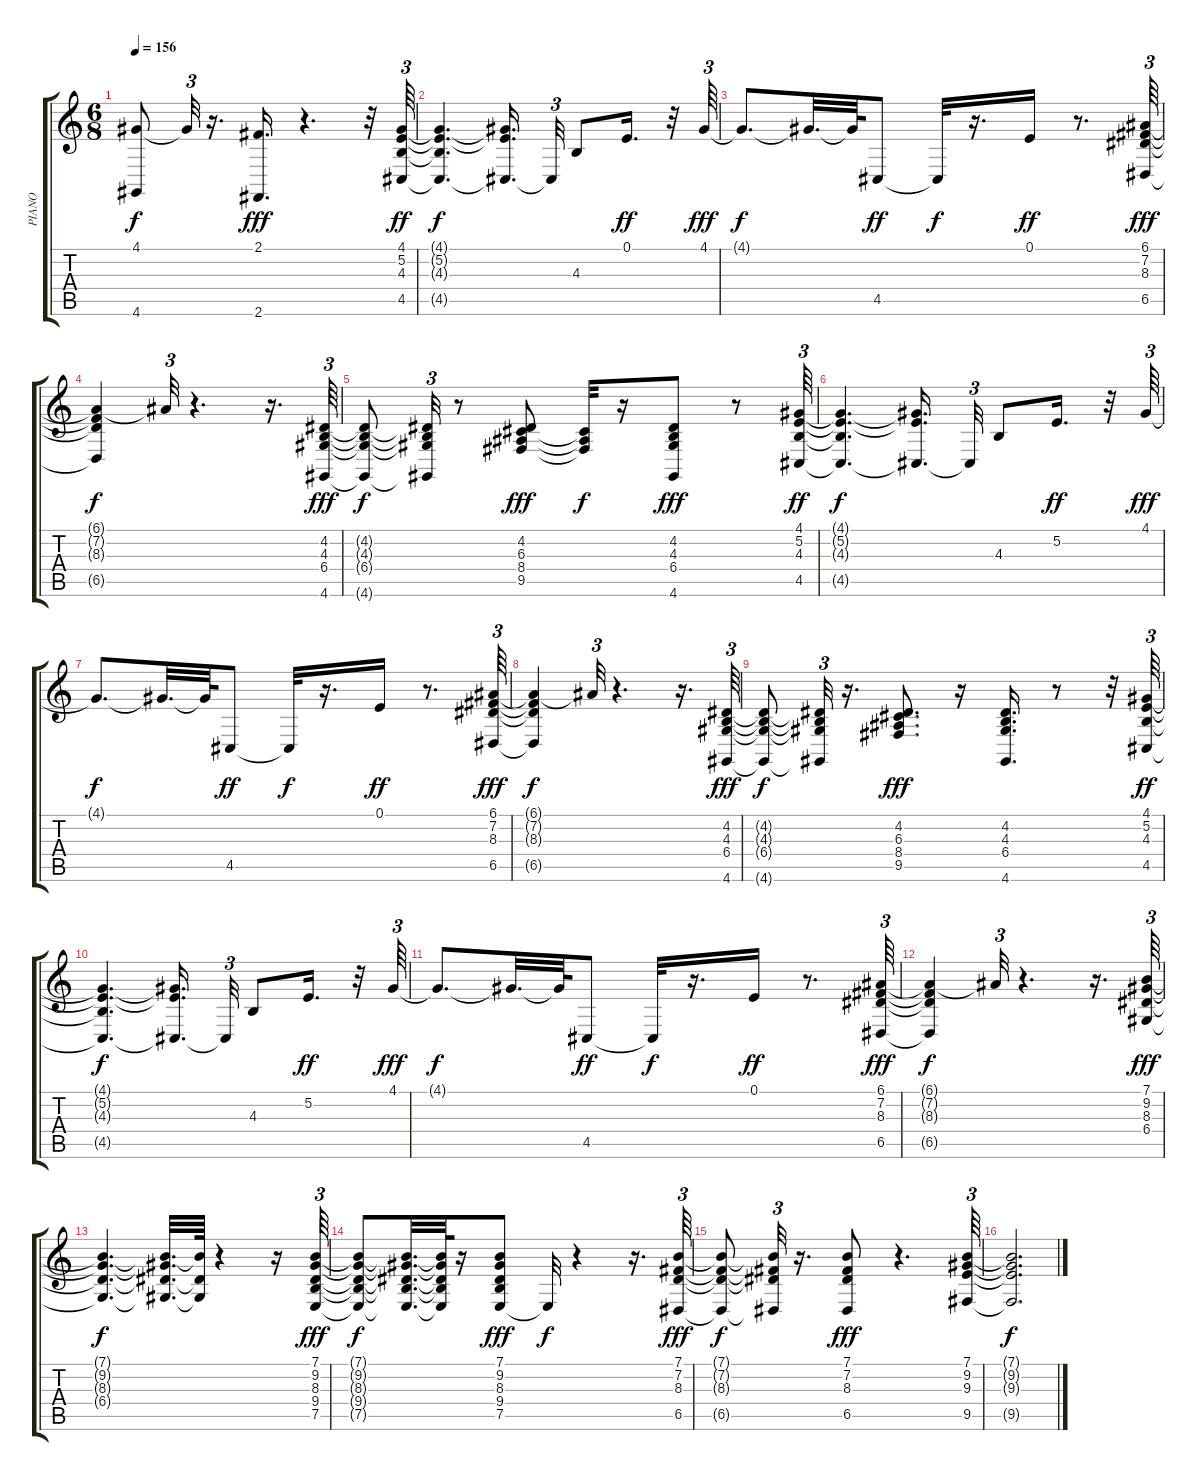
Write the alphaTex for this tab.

\track ("PIANO" "PIANO") {instrument brightacousticpiano}
\staff {score tabs}
\tuning (E4 B3 G3 D3 A2 E2) {hide}
\ts (6 8)
\tempo 156
\clef g2
\ks c
(4.1{t} 4.6{t}).8{dy f} 4.1{t}.32{tu (3 2)} r.16{d} (2.1 2.6).16{d dy fff} r.4{d} r.32 (4.1 5.2 4.3 4.5).64{tu (3 2) dy ff} |
(4.1{t} 5.2{t} 4.3{t} 4.5{t}).4{d dy f} (4.1{t} 5.2{t} 4.5{t}).16{d beam splitsecondary} 4.5{t}.32{tu (3 2)} 4.3.8 0.1.16{d dy ff} r.32 4.1.64{tu (3 2) dy fff} |
4.1{t}.8{d dy f} 4.1{t}.32{d} 4.1{t}.64 4.5.8{dy ff} 4.5{t}.32{dy f} r.16{d} 0.1.16{dy ff} r.8{d} (6.1 7.2 8.3 6.5).64{tu (3 2) dy fff} |
(6.1{t} 7.2{t} 8.3{t} 6.5{t}).4{dy f} 6.1{t}.32{tu (3 2)} r.4{d} r.16{d} (4.2 4.3 6.4 4.6).64{tu (3 2) dy fff} |
(4.2{t} 4.3{t} 6.4{t} 4.6{t}).8{dy f} (4.2{t} 4.3{t} 6.4{t} 4.6{t}).32{tu (3 2)} r.8 (4.2 6.3 8.4 9.5).8{dy fff} (6.3{t} 8.4{t} 9.5{t}).32{dy f} r.16 (4.2 4.3 6.4 4.6).8{dy fff} r.8 (4.1 5.2 4.3 4.5).64{tu (3 2) dy ff} |
(4.1{t} 5.2{t} 4.3{t} 4.5{t}).4{d dy f} (4.1{t} 5.2{t} 4.5{t}).16{d beam splitsecondary} 4.5{t}.32{tu (3 2)} 4.3.8 5.2.16{d dy ff} r.32 4.1.64{tu (3 2) dy fff} |
4.1{t}.8{d dy f} 4.1{t}.32{d} 4.1{t}.64 4.5.8{dy ff} 4.5{t}.32{dy f} r.16{d} 0.1.16{dy ff} r.8{d} (6.1 7.2 8.3 6.5).64{tu (3 2) dy fff} |
(6.1{t} 7.2{t} 8.3{t} 6.5{t}).4{dy f} 6.1{t}.32{tu (3 2)} r.4{d} r.16{d} (4.2 4.3 6.4 4.6).64{tu (3 2) dy fff} |
(4.2{t} 4.3{t} 6.4{t} 4.6{t}).8{dy f} (4.2{t} 4.3{t} 6.4{t} 4.6{t}).32{tu (3 2)} r.16{d} (4.2 6.3 8.4 9.5).8{d dy fff} r.16 (4.2 4.3 6.4 4.6).16{d} r.8 r.32 (4.1 5.2 4.3 4.5).64{tu (3 2) dy ff} |
(4.1{t} 5.2{t} 4.3{t} 4.5{t}).4{d dy f} (4.1{t} 5.2{t} 4.5{t}).16{d beam splitsecondary} 4.5{t}.32{tu (3 2)} 4.3.8 5.2.16{d dy ff} r.32 4.1.64{tu (3 2) dy fff} |
4.1{t}.8{d dy f} 4.1{t}.32{d} 4.1{t}.64 4.5.8{dy ff} 4.5{t}.32{dy f} r.16{d} 0.1.16{dy ff} r.8{d} (6.1 7.2 8.3 6.5).64{tu (3 2) dy fff} |
(6.1{t} 7.2{t} 8.3{t} 6.5{t}).4{dy f} 6.1{t}.32{tu (3 2)} r.4{d} r.16{d} (7.1 9.2 8.3 6.4).64{tu (3 2) dy fff} |
(7.1{t} 9.2{t} 8.3{t} 6.4{t}).4{d dy f} (7.1{t} 9.2{t} 8.3{t} 6.4{t}).32{d} (7.1{t} 8.3{t} 6.4{t}).64 r.4 r.16 (7.1 9.2 8.3 9.4 7.5).64{tu (3 2) dy fff} |
(7.1{t} 9.2{t} 8.3{t} 9.4{t} 7.5{t}).8{dy f} (7.1{t} 9.2{t} 8.3{t} 9.4{t} 7.5{t}).32{d} (7.1{t} 9.2{t} 8.3{t} 9.4{t} 7.5{t}).64 r.16 (7.1 9.2 8.3 9.4 7.5).8{dy fff} 7.5{t}.32{dy f} r.4 r.16{d} (7.1 7.2 8.3 6.5).64{tu (3 2) dy fff} |
(7.1{t} 7.2{t} 8.3{t} 6.5{t}).8{dy f} (7.1{t} 7.2{t} 8.3{t} 6.5{t}).32{tu (3 2)} r.16{d} (7.1 7.2 8.3 6.5).8{dy fff} r.4{d} (7.1 9.2 9.3 9.5).64{tu (3 2)} |
(7.1{t} 9.2{t} 9.3{t} 9.5{t}).2{d dy f}
